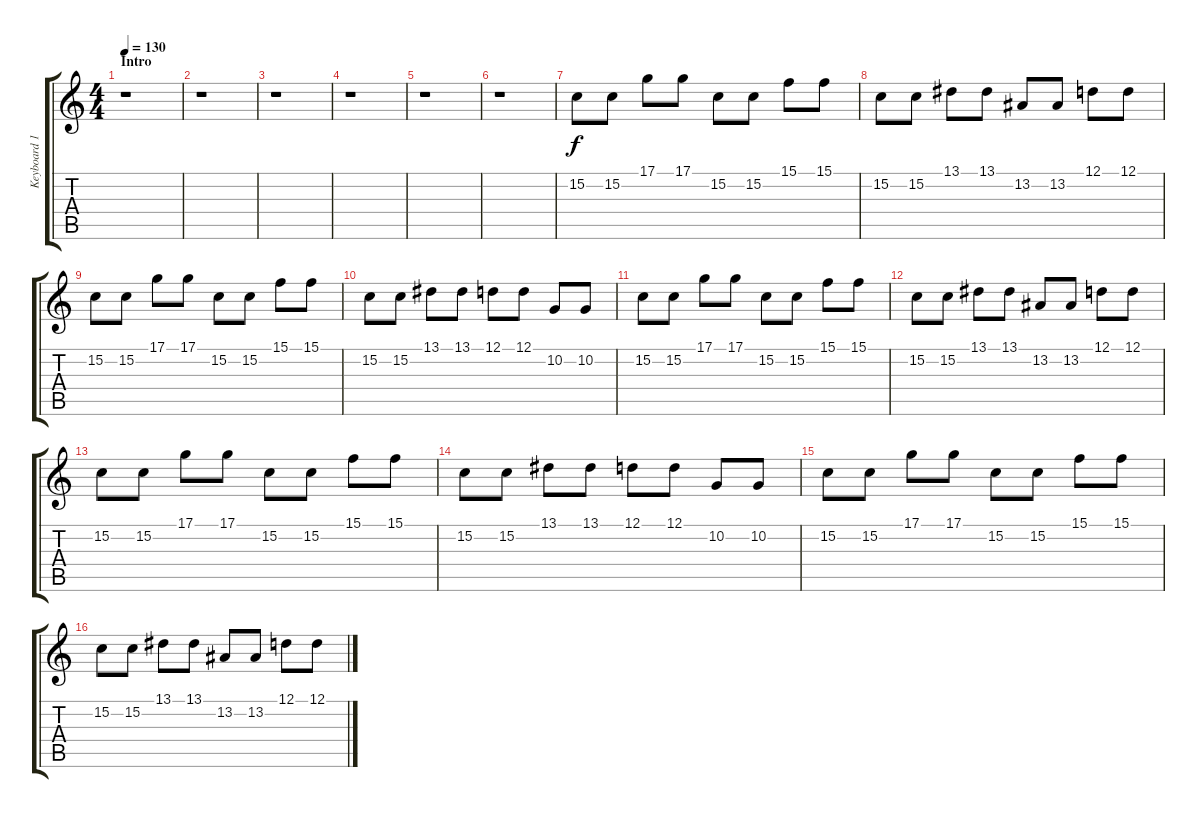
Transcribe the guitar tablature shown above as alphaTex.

\track ("Keyboard 1 (Lead)" "Keyboard 1") {instrument synthbrass1}
\staff {score tabs}
\tuning (D4 A3 F3 C3 G2 C2) {hide}
\ts (4 4)
\section ("" "Intro")
\tempo 130
\clef g2
\ks c
r.1{dy f instrument synthbrass1} |
r.1 |
r.1 |
r.1 |
r.1 |
r.1 |
15.2.8 15.2.8 17.1.8 17.1.8 15.2.8 15.2.8 15.1.8 15.1.8 |
15.2.8 15.2.8 13.1.8 13.1.8 13.2.8 13.2.8 12.1.8 12.1.8 |
15.2.8 15.2.8 17.1.8 17.1.8 15.2.8 15.2.8 15.1.8 15.1.8 |
15.2.8 15.2.8 13.1.8 13.1.8 12.1.8 12.1.8 10.2.8 10.2.8 |
15.2.8 15.2.8 17.1.8 17.1.8 15.2.8 15.2.8 15.1.8 15.1.8 |
15.2.8 15.2.8 13.1.8 13.1.8 13.2.8 13.2.8 12.1.8 12.1.8 |
15.2.8 15.2.8 17.1.8 17.1.8 15.2.8 15.2.8 15.1.8 15.1.8 |
15.2.8 15.2.8 13.1.8 13.1.8 12.1.8 12.1.8 10.2.8 10.2.8 |
15.2.8 15.2.8 17.1.8 17.1.8 15.2.8 15.2.8 15.1.8 15.1.8 |
15.2.8 15.2.8 13.1.8 13.1.8 13.2.8 13.2.8 12.1.8 12.1.8
